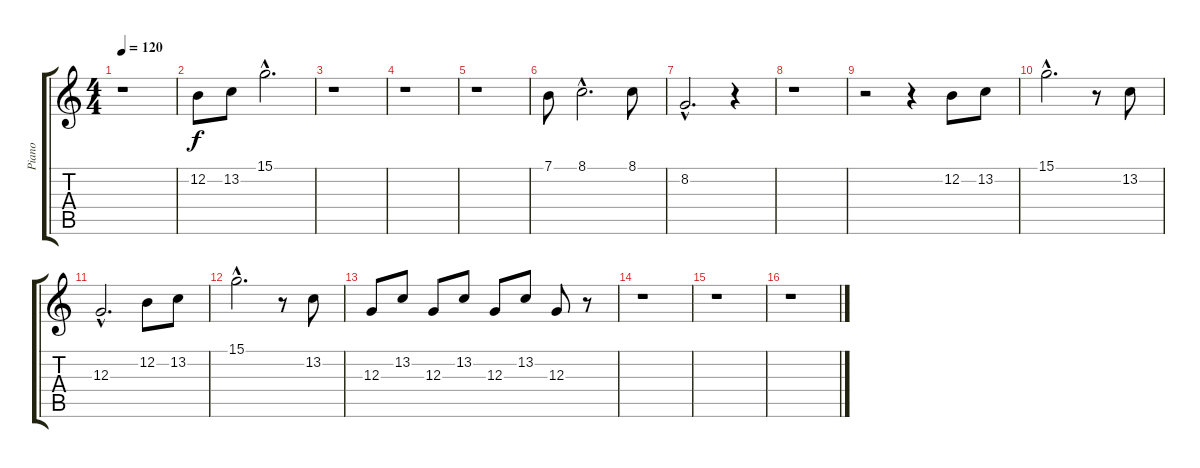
\track ("Piano" "Piano") {instrument acousticgrandpiano}
\staff {score tabs}
\tuning (E4 B3 G3 D3 A2 E2) {hide}
\ts (4 4)
\tempo 120
\clef g2
\ks c
r.1{dy f} |
12.2.8 13.2.8 15.1{hac}.2{d} |
r.1 |
r.1 |
r.1 |
7.1.8 8.1{hac}.2{d} 8.1.8 |
8.2{hac}.2{d} r.4 |
r.1 |
r.2 r.4 12.2.8 13.2.8 |
15.1{hac}.2{d} r.8 13.2.8 |
12.3{hac}.2{d} 12.2.8 13.2.8 |
15.1{hac}.2{d} r.8 13.2.8 |
12.3.8 13.2.8 12.3.8 13.2.8 12.3.8 13.2.8 12.3.8 r.8 |
r.1 |
r.1 |
r.1
